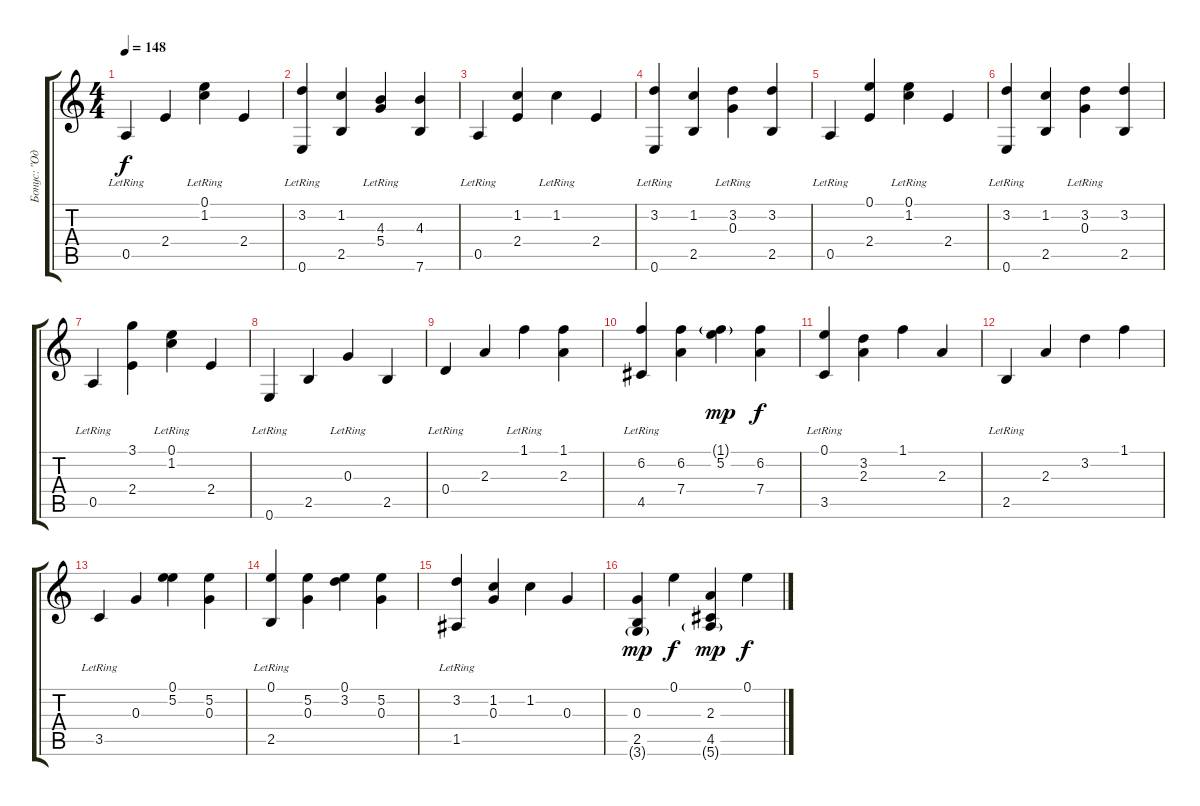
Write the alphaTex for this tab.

\track ("Бонус: \"Один за всех\" =)" "Бонус: \"Од") {instrument acousticguitarsteel}
\staff {score tabs}
\tuning (E4 B3 G3 D3 A2 E2) {hide}
\ts (4 4)
\tempo 148
\clef g2
\ks c
0.5{lr}.4{dy f} 2.4.4 (0.1 1.2{lr}).4 2.4.4 |
(3.2 0.6{lr}).4 (1.2 2.5).4 (4.3{lr} 5.4).4 (4.3 7.6).4 |
0.5{lr}.4 (1.2 2.4).4 1.2{lr}.4 2.4.4 |
(3.2 0.6{lr}).4 (1.2 2.5).4 (3.2 0.3{lr}).4 (3.2 2.5).4 |
0.5{lr}.4 (0.1 2.4).4 (0.1 1.2{lr}).4 2.4.4 |
(3.2 0.6{lr}).4 (1.2 2.5).4 (3.2 0.3{lr}).4 (3.2 2.5).4 |
0.5{lr}.4 (3.1 2.4).4 (0.1 1.2{lr}).4 2.4.4 |
0.6{lr}.4 2.5.4 0.3{lr}.4 2.5.4 |
0.4{lr}.4 2.3.4 1.1{lr}.4 (1.1 2.3).4 |
(6.2 4.5{lr}).4 (6.2 7.4).4 (1.1{g} 5.2).4{dy mp} (6.2 7.4).4{dy f} |
(0.1 3.5{lr}).4 (3.2 2.3).4 1.1.4 2.3.4 |
2.5{lr}.4 2.3.4 3.2.4 1.1.4 |
3.5{lr}.4 0.3.4 (0.1 5.2).4 (5.2 0.3).4 |
(0.1 2.5{lr}).4 (5.2 0.3).4 (0.1 3.2).4 (5.2 0.3).4 |
(3.2 1.5{lr}).4 (1.2 0.3).4 1.2.4 0.3.4 |
(0.3 2.5 3.6{g}).4{dy mp} 0.1.4{dy f} (2.3 4.5 5.6{g}).4{dy mp} 0.1.4{dy f}
